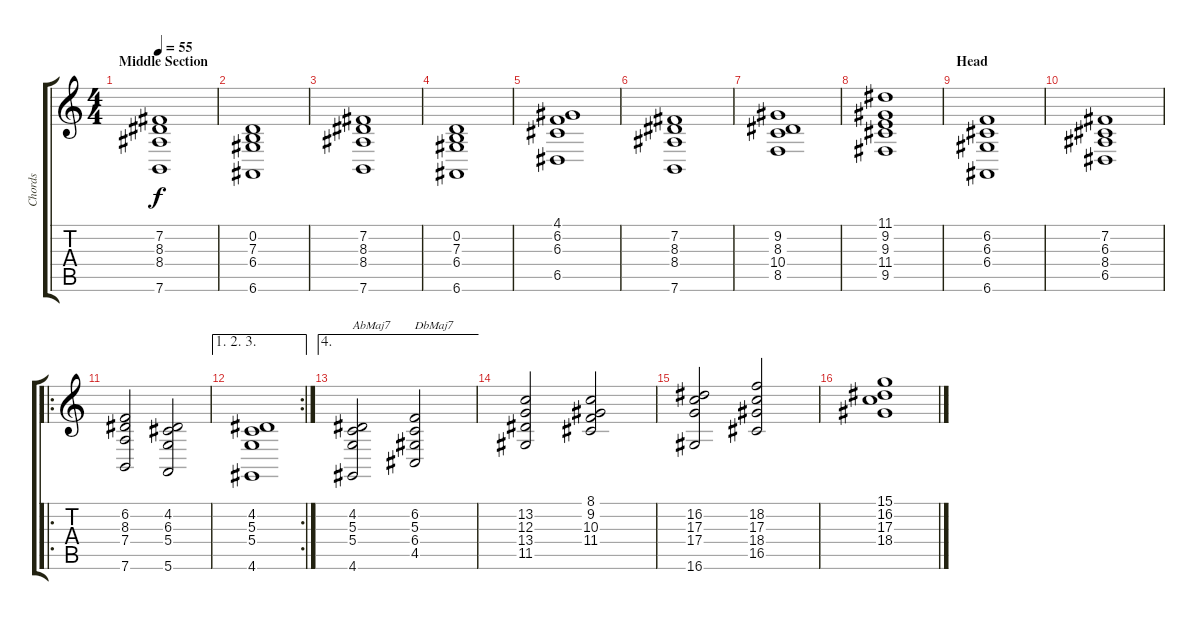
\track ("Chords" "Chords") {instrument acousticgrandpiano}
\staff {score tabs}
\tuning (E4 B3 G3 D3 A2 E2) {hide}
\ts (4 4)
\section ("" "Middle Section")
\tempo 55
\clef g2
\ks c
(7.2 8.3 8.4 7.6).1{dy f} |
(0.2 7.3 6.4 6.6).1 |
(7.2 8.3 8.4 7.6).1 |
(0.2 7.3 6.4 6.6).1 |
(4.1 6.2 6.3 6.5).1 |
(7.2 8.3 8.4 7.6).1 |
(9.2 8.3 10.4 8.5).1 |
(11.1 9.2 9.3 11.4 9.5).1 |
\section ("" "Head")
(6.2 6.3 6.4 6.6).1 |
(7.2 6.3 8.4 6.5).1 |
\ro
(6.2 8.3 7.4 7.6).2 (4.2 6.3 5.4 5.6).2 |
\ae (1 2 3)
\rc 2
(4.2 5.3 5.4 4.6).1 |
\ae 4
(4.2 5.3 5.4 4.6).2{txt "AbMaj7"} (6.2 5.3 6.4 4.5).2{txt "DbMaj7"} |
(13.2 12.3 13.4 11.5).2 (8.1 9.2 10.3 11.4).2 |
(16.2 17.3 17.4 16.6).2 (18.2 17.3 18.4 16.5).2 |
(15.1 16.2 17.3 18.4).1
